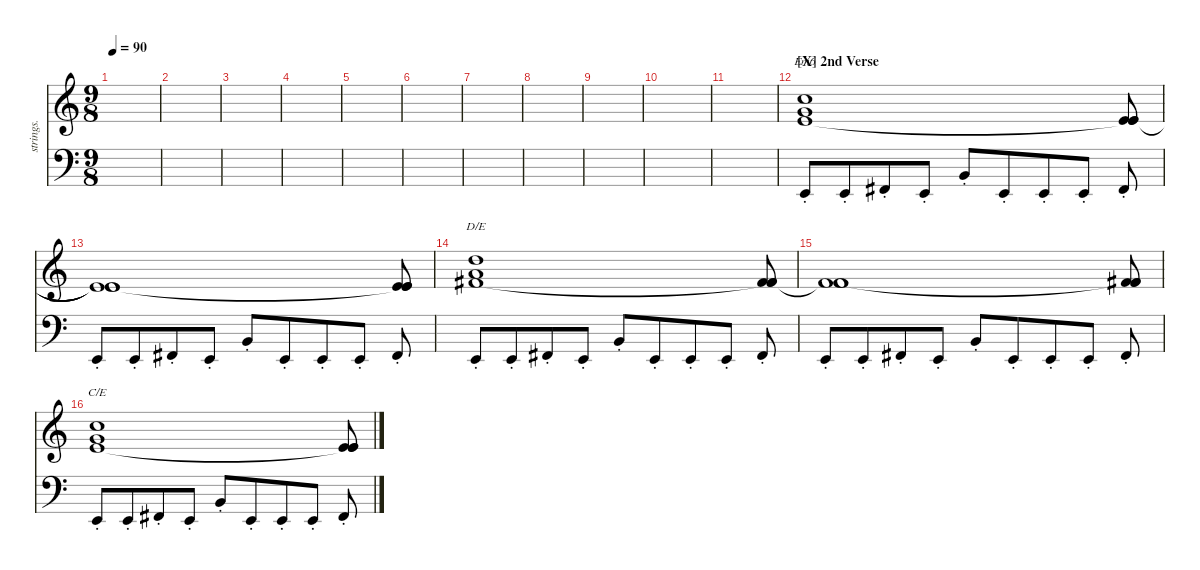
\defaultSystemsLayout 4
\hideDynamics
\bracketExtendMode nobrackets
\track ("Strings" "strings.") {instrument stringensemble2}
\staff {score}
\tuning (E4 B3 G3 D3 A2 E2)
\chord ("Em6" 8 x x x x x) {firstfret 8 showdiagram false showfingering false}
\chord ("D/E" 10 x x x x x) {firstfret 10 showdiagram false showfingering false}
\chord ("C/E" 8 x x x x x) {firstfret 8 showdiagram false showfingering false}
\ts (9 8)
\tempo 90
\clef g2
\ks c
|
|
|
|
|
|
|
|
|
|
|
\section ("X" "2nd Verse")
(8.1 3.1 0.1).1{ch "Em6"} (0.1{t} 0.1{t} 0.1{t}).8 |
(0.1{t} 0.1{t} 0.1{t}).1 (0.1{t} 0.1{t} 0.1{t}).8 |
(10.1 5.1 2.1{acc #}).1{ch "D/E"} (2.1{t} 2.1{t} 2.1{t acc #}).8 |
(2.1{t} 2.1{t} 2.1{t acc #}).1 (2.1{t} 2.1{t} 2.1{t acc #}).8 |
(8.1 3.1 0.1).1{ch "C/E"} (0.1{t} 0.1{t} 0.1{t}).8
\staff {score}
\tuning (G2 D2 A1 E1 B0)
\clef f4
\ottava regular
\simile none
\ks c
|
|
|
|
|
|
|
|
|
|
|
-3.1{st}.8 -3.1{st}.8 4.2{st acc #}.8{beam merge} -3.1{st}.8{beam split} 9.2{st}.8 -3.1{st}.8{beam merge} -3.1{st}.8 -3.1{st}.8{beam split} 4.2{st acc #}.8 |
-3.1{st}.8 -3.1{st}.8 4.2{st acc #}.8{beam merge} -3.1{st}.8{beam split} 9.2{st}.8 -3.1{st}.8{beam merge} -3.1{st}.8 -3.1{st}.8{beam split} 4.2{st acc #}.8 |
-3.1{st}.8 -3.1{st}.8 4.2{st acc #}.8{beam merge} -3.1{st}.8{beam split} 9.2{st}.8 -3.1{st}.8{beam merge} -3.1{st}.8 -3.1{st}.8{beam split} 4.2{st acc #}.8 |
-3.1{st}.8 -3.1{st}.8 4.2{st acc #}.8{beam merge} -3.1{st}.8{beam split} 9.2{st}.8 -3.1{st}.8{beam merge} -3.1{st}.8 -3.1{st}.8{beam split} 4.2{st acc #}.8 |
-3.1{st}.8 -3.1{st}.8 4.2{st acc #}.8{beam merge} -3.1{st}.8{beam split} 9.2{st}.8 -3.1{st}.8{beam merge} -3.1{st}.8 -3.1{st}.8{beam split} 4.2{st acc #}.8
